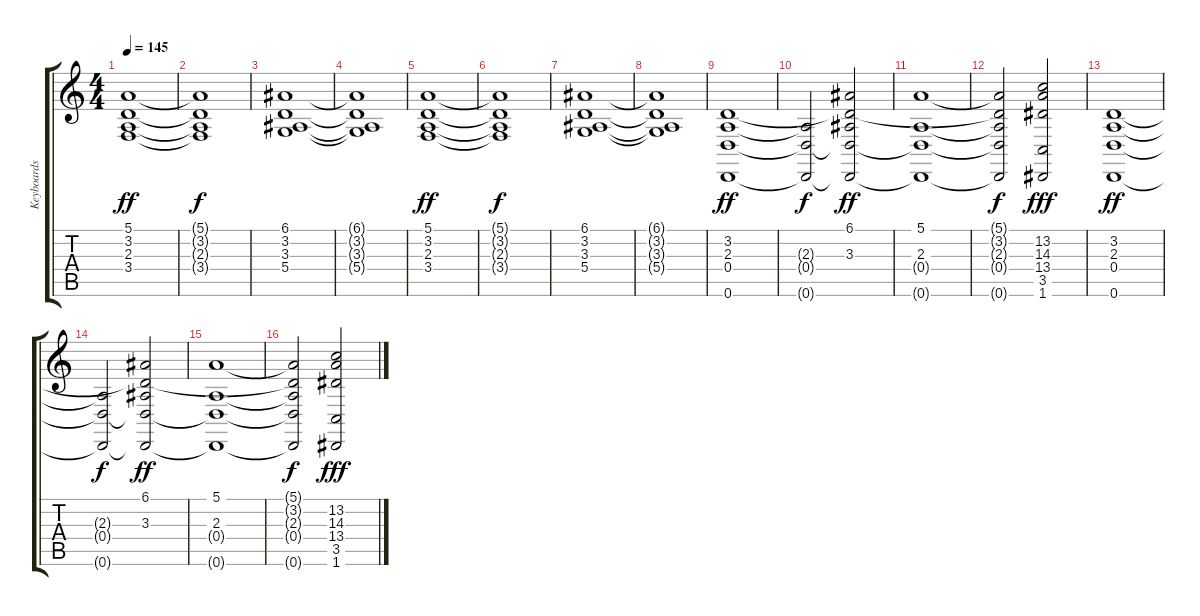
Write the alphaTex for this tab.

\track ("Keyboards 1" "Keyboards ") {instrument electricpiano1}
\staff {score tabs}
\tuning (E4 B3 G3 D3 A2 D2) {hide}
\ts (4 4)
\tempo 145
\clef g2
\ks c
(5.1 3.2 2.3 3.4).1{dy ff} |
(5.1{t} 3.2{t} 2.3{t} 3.4{t}).1{dy f} |
(6.1 3.2 3.3 5.4).1 |
(6.1{t} 3.2{t} 3.3{t} 5.4{t}).1 |
(5.1 3.2 2.3 3.4).1{dy ff} |
(5.1{t} 3.2{t} 2.3{t} 3.4{t}).1{dy f} |
(6.1 3.2 3.3 5.4).1 |
(6.1{t} 3.2{t} 3.3{t} 5.4{t}).1 |
(3.2 2.3 0.4 0.6).1{dy ff volume 12} |
(2.3{t} 0.4{t} 0.6{t}).2{dy f} (6.1 3.2{t} 3.3 0.4{t} 0.6{t}).2{dy ff} |
(5.1 2.3 0.4{t} 0.6{t}).1 |
(5.1{t} 3.2{t} 2.3{t} 0.4{t} 0.6{t}).2{dy f} (13.2 14.3 13.4 3.5 1.6).2{dy fff} |
(3.2 2.3 0.4 0.6).1{dy ff} |
(2.3{t} 0.4{t} 0.6{t}).2{dy f} (6.1 3.2{t} 3.3 0.4{t} 0.6{t}).2{dy ff} |
(5.1 2.3 0.4{t} 0.6{t}).1 |
(5.1{t} 3.2{t} 2.3{t} 0.4{t} 0.6{t}).2{dy f} (13.2 14.3 13.4 3.5 1.6).2{dy fff}
